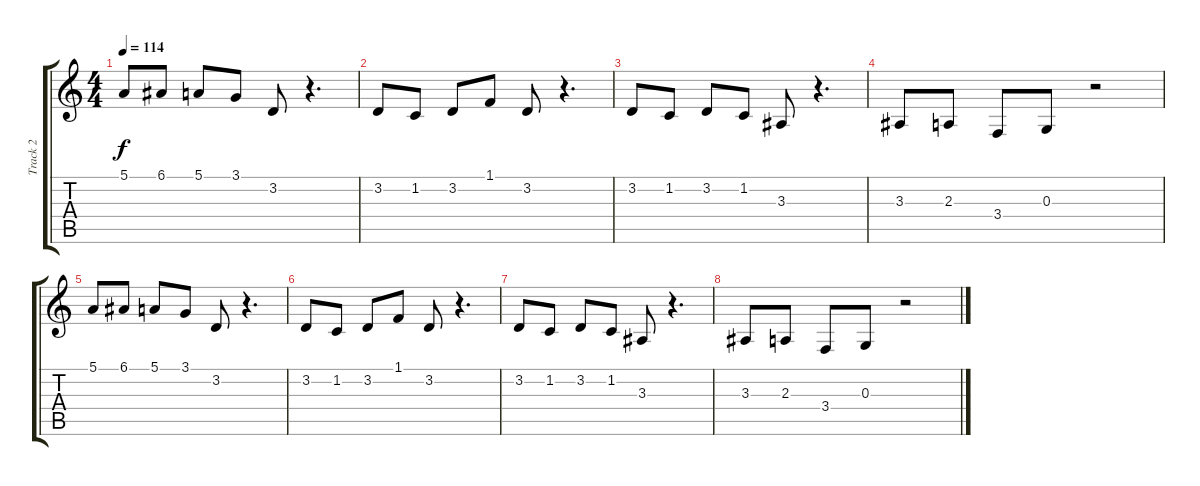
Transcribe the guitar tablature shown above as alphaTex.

\track ("Track 2" "Track 2") {instrument altosax}
\staff {score tabs}
\tuning (E4 B3 G3 D3 A2 E2) {hide}
\ts (4 4)
\tempo 114
\clef g2
\ks c
5.1.8{dy f} 6.1.8 5.1.8 3.1.8 3.2.8 r.4{d} |
3.2.8 1.2.8 3.2.8 1.1.8 3.2.8 r.4{d} |
3.2.8 1.2.8 3.2.8 1.2.8 3.3.8 r.4{d} |
3.3.8 2.3.8 3.4.8 0.3.8 r.2 |
5.1.8 6.1.8 5.1.8 3.1.8 3.2.8 r.4{d} |
3.2.8 1.2.8 3.2.8 1.1.8 3.2.8 r.4{d} |
3.2.8 1.2.8 3.2.8 1.2.8 3.3.8 r.4{d} |
3.3.8 2.3.8 3.4.8 0.3.8 r.2
